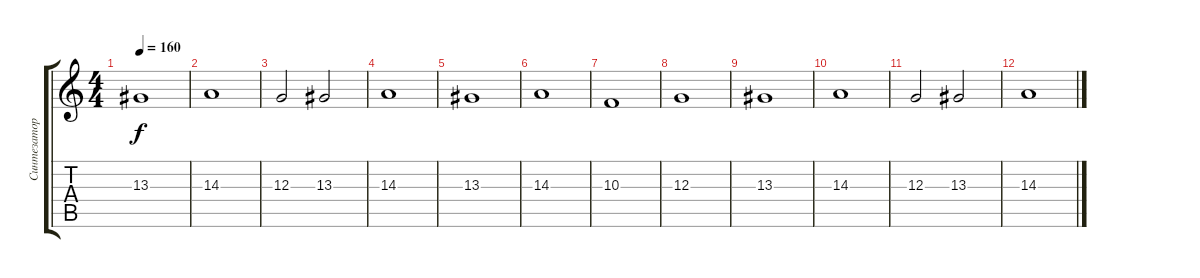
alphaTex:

\track ("Синтезатор" "Синтезатор") {instrument pad2warm}
\staff {score tabs}
\tuning (E4 B3 G3 D3 A2 E2) {hide}
\ts (4 4)
\tempo 160
\clef g2
\ks c
13.3.1{dy f} |
14.3.1 |
12.3.2 13.3.2 |
14.3.1 |
13.3.1 |
14.3.1 |
10.3.1 |
12.3.1 |
13.3.1 |
14.3.1 |
12.3.2 13.3.2 |
14.3.1
